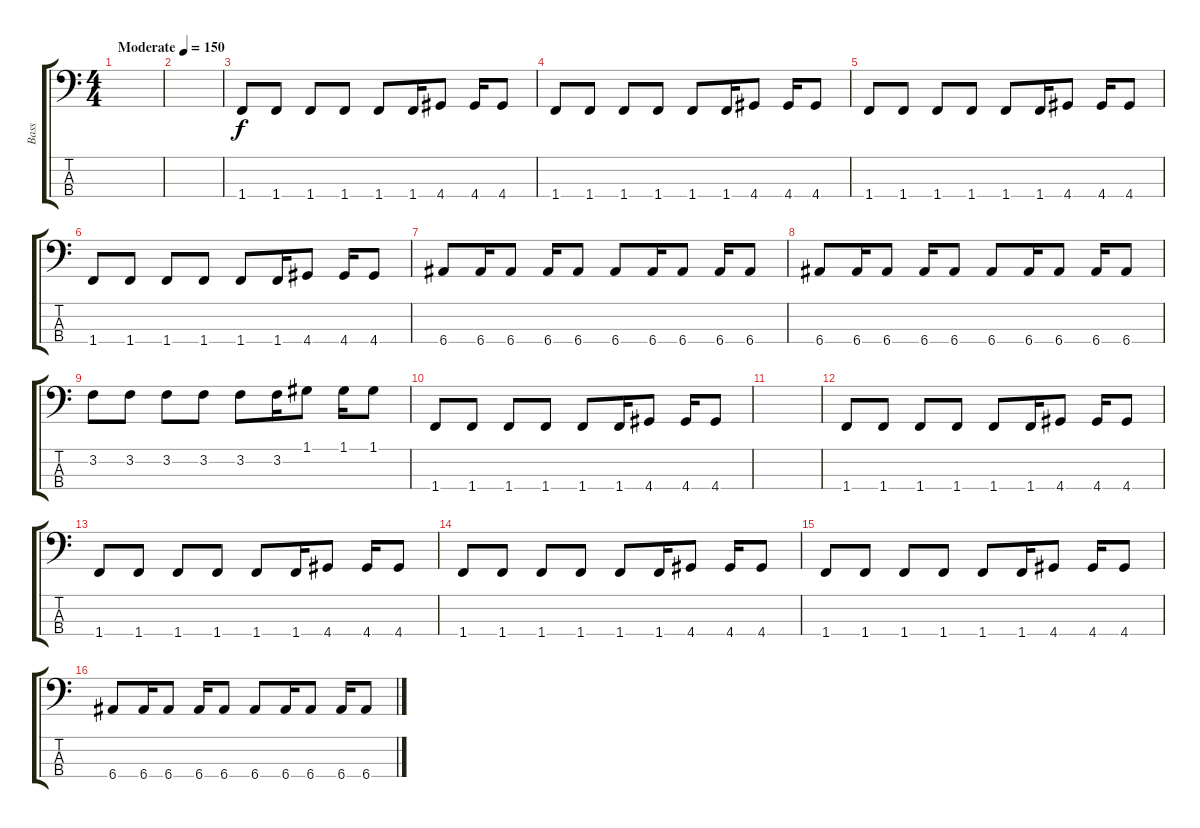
\track ("Bass" "Bass") {instrument electricbassfinger}
\staff {score tabs}
\tuning (G2 D2 A1 E1) {hide}
\ts (4 4)
\tempo (150 "Moderate")
\clef f4
\ks c
|
|
1.4.8 1.4.8 1.4.8 1.4.8 1.4.8 1.4.16 4.4.8 4.4.16 4.4.8 |
1.4.8 1.4.8 1.4.8 1.4.8 1.4.8 1.4.16 4.4.8 4.4.16 4.4.8 |
1.4.8 1.4.8 1.4.8 1.4.8 1.4.8 1.4.16 4.4.8 4.4.16 4.4.8 |
1.4.8 1.4.8 1.4.8 1.4.8 1.4.8 1.4.16 4.4.8 4.4.16 4.4.8 |
6.4.8 6.4.16 6.4.8 6.4.16 6.4.8 6.4.8 6.4.16 6.4.8 6.4.16 6.4.8 |
6.4.8 6.4.16 6.4.8 6.4.16 6.4.8 6.4.8 6.4.16 6.4.8 6.4.16 6.4.8 |
3.2.8 3.2.8 3.2.8 3.2.8 3.2.8 3.2.16 1.1.8 1.1.16 1.1.8 |
1.4.8 1.4.8 1.4.8 1.4.8 1.4.8 1.4.16 4.4.8 4.4.16 4.4.8 |
|
1.4.8 1.4.8 1.4.8 1.4.8 1.4.8 1.4.16 4.4.8 4.4.16 4.4.8 |
1.4.8 1.4.8 1.4.8 1.4.8 1.4.8 1.4.16 4.4.8 4.4.16 4.4.8 |
1.4.8 1.4.8 1.4.8 1.4.8 1.4.8 1.4.16 4.4.8 4.4.16 4.4.8 |
1.4.8 1.4.8 1.4.8 1.4.8 1.4.8 1.4.16 4.4.8 4.4.16 4.4.8 |
6.4.8 6.4.16 6.4.8 6.4.16 6.4.8 6.4.8 6.4.16 6.4.8 6.4.16 6.4.8
